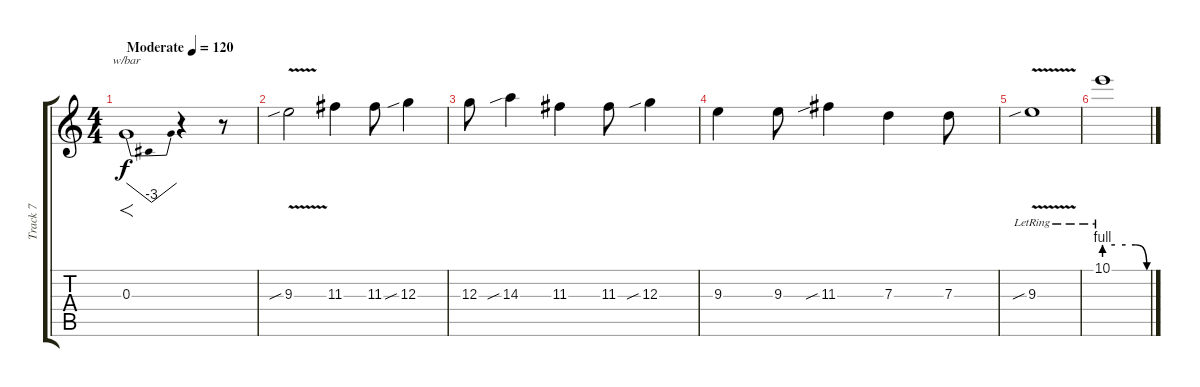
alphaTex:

\track ("Track 7" "Track 7") {instrument distortionguitar}
\staff {score tabs}
\tuning (E4 B3 G3 D3 A2 E2) {hide}
\ts (4 4)
\tempo (120 "Moderate")
\clef g2
\ks c
0.3.1{f tbe (dip default 0 0 30 -12 60 0) dy f instrument distortionguitar} r.4 r.8 |
9.3{v sib}.2 11.3.4 11.3.8 12.3{sib}.4 |
12.3.8 14.3{sib}.4 11.3.4 11.3.8 12.3{sib}.4 |
9.3.4 9.3.8 11.3{sib}.4 7.3.4 7.3.8 |
9.3{v sib lr}.1 |
10.1{be (custom 0 4 15 4 30 4 44 4 60 0) lr}.1
